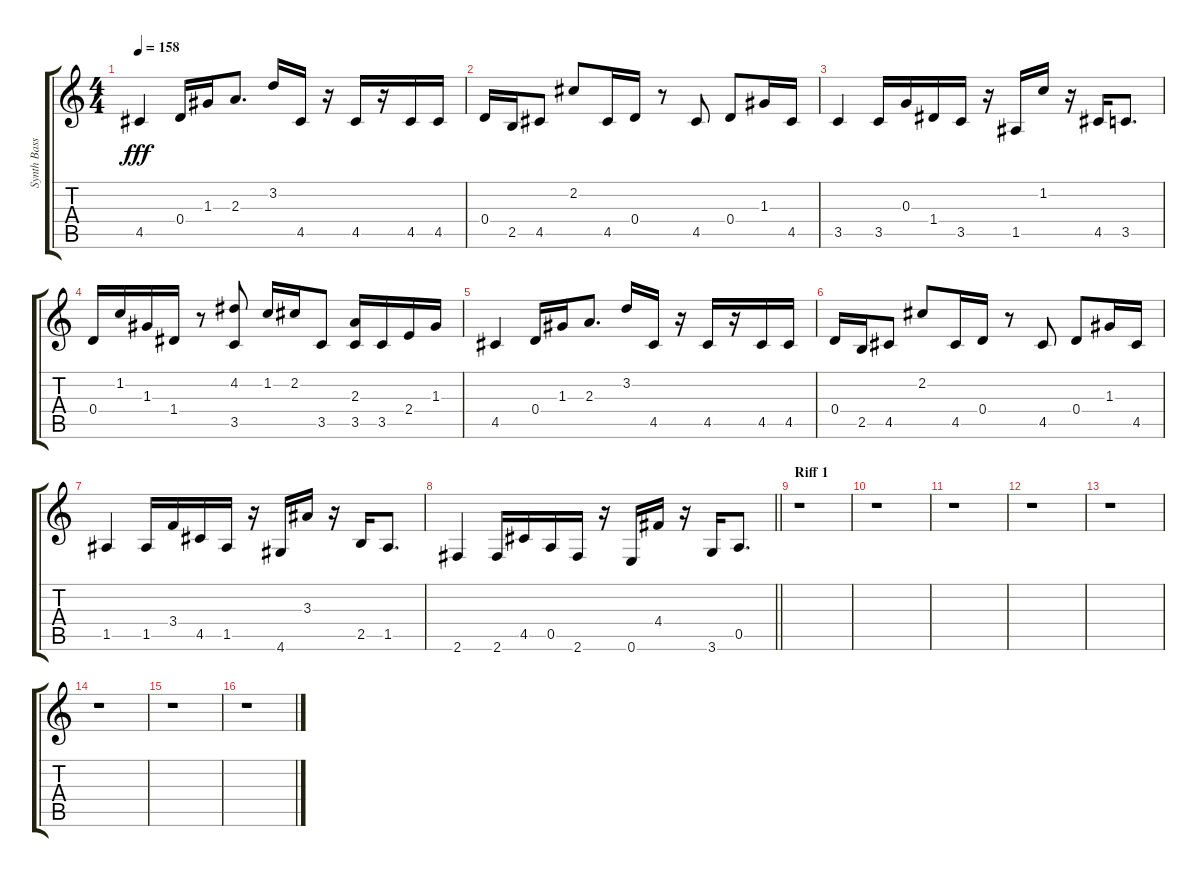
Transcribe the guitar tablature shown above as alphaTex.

\track ("Synth Bass" "Synth Bass") {instrument synthbass1}
\staff {score tabs}
\tuning (E4 B3 G3 D3 A2 E2) {hide}
\ts (4 4)
\tempo 158
\clef g2
\ks c
4.5.4{dy fff} 0.4.16 1.3.16 2.3.8{d} 3.2.16 4.5.16 r.16 4.5.16 r.16 4.5.16 4.5.16 |
0.4.16 2.5.16 4.5.8 2.2.8 4.5.16 0.4.16 r.8 4.5.8 0.4.8 1.3.16 4.5.16 |
3.5.4 3.5.16 0.3.16 1.4.16 3.5.16 r.16 1.5.16 1.2.16 r.16 4.5.16 3.5.8{d} |
0.4.16 1.2.16 1.3.16 1.4.16 r.8 (4.2 3.5).8 1.2.16 2.2.16 3.5.8 (2.3 3.5).16 3.5.16 2.4.16 1.3.16 |
4.5.4 0.4.16 1.3.16 2.3.8{d} 3.2.16 4.5.16 r.16 4.5.16 r.16 4.5.16 4.5.16 |
0.4.16 2.5.16 4.5.8 2.2.8 4.5.16 0.4.16 r.8 4.5.8 0.4.8 1.3.16 4.5.16 |
1.5.4 1.5.16 3.4.16 4.5.16 1.5.16 r.16 4.6.16 3.3.16 r.16 2.5.16 1.5.8{d} |
\barLineRight lightlight
2.6.4 2.6.16 4.5.16 0.5.16 2.6.16 r.16 0.6.16 4.4.16 r.16 3.6.16 0.5.8{d} |
\section ("" "Riff 1")
r.1 |
r.1 |
r.1 |
r.1 |
r.1 |
r.1 |
r.1 |
r.1
